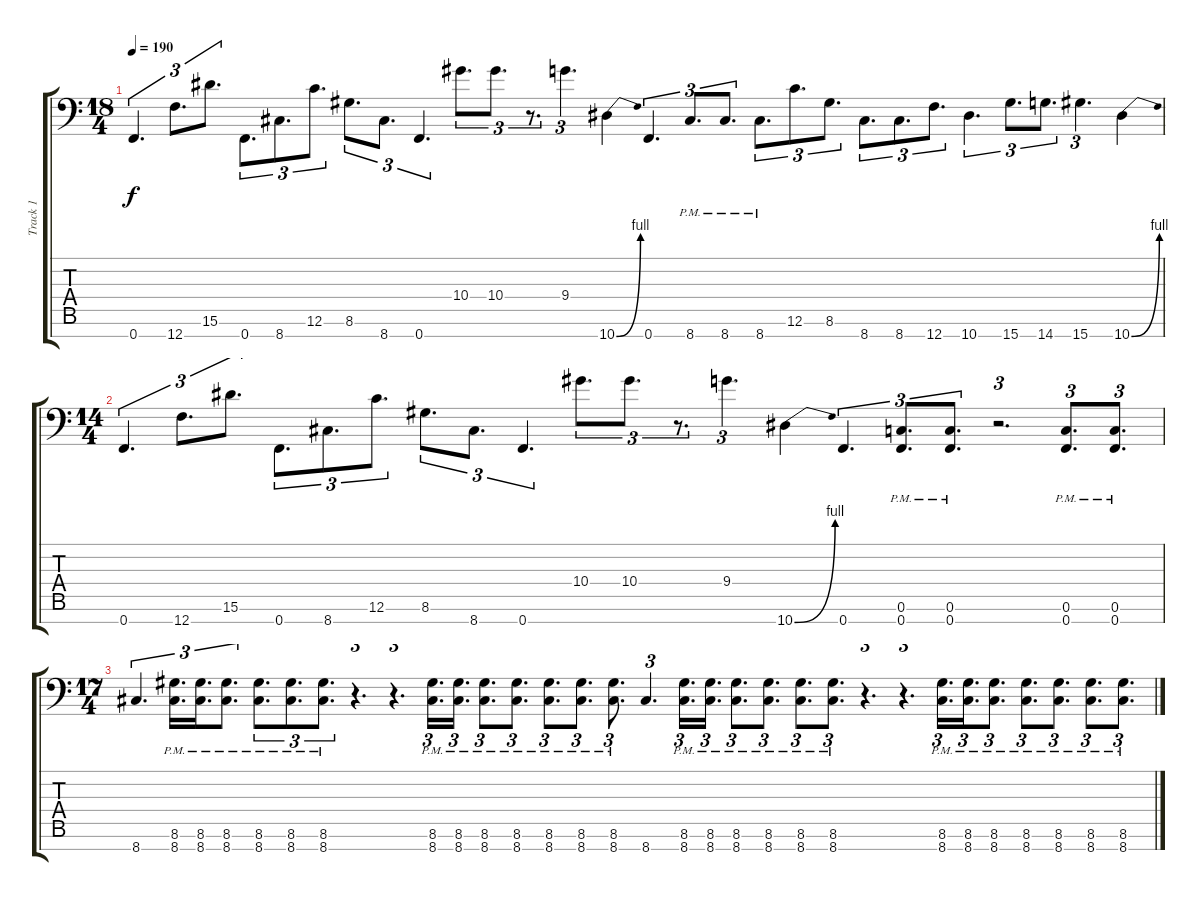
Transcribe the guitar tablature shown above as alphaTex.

\track ("Track 1" "Track 1") {instrument distortionguitar}
\staff {score tabs}
\tuning (C4 G3 Eb3 Bb2 F2 C2 F1) {hide}
\ts (18 4)
\tempo 190
\clef f4
\ks c
0.7.4{d tu (3 2) dy f} 12.7.8{d tu (3 2)} 15.6.8{d tu (3 2)} 0.7.8{d tu (3 2)} 8.7.8{d tu (3 2)} 12.6.8{d tu (3 2)} 8.6.8{d tu (3 2)} 8.7.8{d tu (3 2)} 0.7.4{d tu (3 2)} 10.4.8{d tu (3 2)} 10.4.8{d tu (3 2)} r.8{d tu (3 2)} 9.4.4{d tu (3 2)} 10.7{be (bend 0 0 60 4)}.4 0.7.4{d tu (3 2)} 8.7{pm}.8{d tu (3 2)} 8.7{pm}.8{d tu (3 2)} 8.7{pm}.8{d tu (3 2)} 12.6.8{d tu (3 2)} 8.6.8{d tu (3 2)} 8.7.8{d tu (3 2)} 8.7.8{d tu (3 2)} 12.7.8{d tu (3 2)} 10.7.4{d tu (3 2)} 15.7.8{d tu (3 2)} 14.7.8{d tu (3 2)} 15.7.4{d tu (3 2)} 10.7{be (bend 0 0 60 4)}.4 |
\ts (14 4)
0.7.4{d tu (3 2)} 12.7.8{d tu (3 2)} 15.6.8{d tu (3 2)} 0.7.8{d tu (3 2)} 8.7.8{d tu (3 2)} 12.6.8{d tu (3 2)} 8.6.8{d tu (3 2)} 8.7.8{d tu (3 2)} 0.7.4{d tu (3 2)} 10.4.8{d tu (3 2)} 10.4.8{d tu (3 2)} r.8{d tu (3 2)} 9.4.4{d tu (3 2)} 10.7{be (bend 0 0 60 4)}.4 0.7.4{d tu (3 2)} (0.6{pm} 0.7{pm}).8{d tu (3 2)} (0.6{pm} 0.7{pm}).8{d tu (3 2)} r.2{d tu (3 2)} (0.6{pm} 0.7{pm}).8{d tu (3 2)} (0.6{pm} 0.7{pm}).8{d tu (3 2)} |
\ts (17 4)
8.7.4{d tu (3 2)} (8.6{pm} 8.7{pm}).16{d tu (3 2)} (8.6{pm} 8.7{pm}).16{d tu (3 2)} (8.6{pm} 8.7{pm}).8{d tu (3 2)} (8.6{pm} 8.7{pm}).8{d tu (3 2)} (8.6{pm} 8.7{pm}).8{d tu (3 2)} (8.6{pm} 8.7{pm}).8{d tu (3 2)} r.4{d tu (3 2)} r.4{d tu (3 2)} (8.6{pm} 8.7{pm}).16{d tu (3 2)} (8.6{pm} 8.7{pm}).16{d tu (3 2)} (8.6{pm} 8.7{pm}).8{d tu (3 2)} (8.6{pm} 8.7{pm}).8{d tu (3 2)} (8.6{pm} 8.7{pm}).8{d tu (3 2)} (8.6{pm} 8.7{pm}).8{d tu (3 2)} (8.6{pm} 8.7{pm}).8{d tu (3 2)} 8.7.4{d tu (3 2)} (8.6{pm} 8.7{pm}).16{d tu (3 2)} (8.6{pm} 8.7{pm}).16{d tu (3 2)} (8.6{pm} 8.7{pm}).8{d tu (3 2)} (8.6{pm} 8.7{pm}).8{d tu (3 2)} (8.6{pm} 8.7{pm}).8{d tu (3 2)} (8.6{pm} 8.7{pm}).8{d tu (3 2)} r.4{d tu (3 2)} r.4{d tu (3 2)} (8.6{pm} 8.7{pm}).16{d tu (3 2)} (8.6{pm} 8.7{pm}).16{d tu (3 2)} (8.6{pm} 8.7{pm}).8{d tu (3 2)} (8.6{pm} 8.7{pm}).8{d tu (3 2)} (8.6{pm} 8.7{pm}).8{d tu (3 2)} (8.6{pm} 8.7{pm}).8{d tu (3 2)} (8.6{pm} 8.7{pm}).8{d tu (3 2)}
